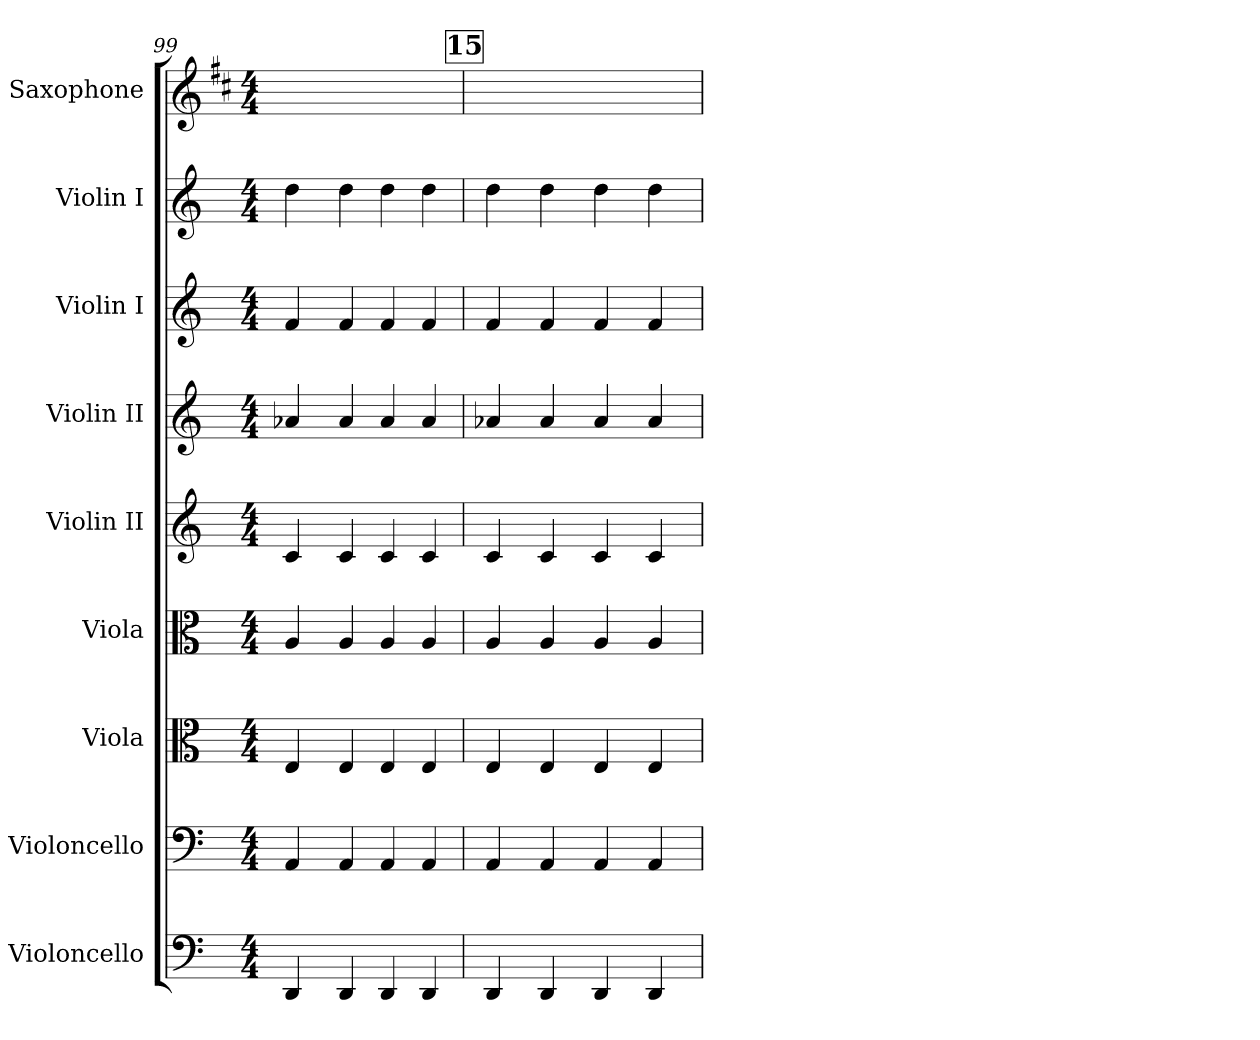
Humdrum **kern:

**kern	**kern	**kern	**kern	**kern	**kern	**kern	**kern	**kern
*part9	*part8	*part7	*part6	*part5	*part4	*part3	*part2	*part1
*staff9	*staff8	*staff7	*staff6	*staff5	*staff4	*staff3	*staff2	*staff1
*I"Violoncello	*I"Violoncello	*I"Viola	*I"Viola	*I"Violin II	*I"Violin II	*I"Violin I	*I"Violin I	*I"Saxophone
*I'Vc.	*I'Vc.	*I'Vla.	*I'Vla.	*I'Vln. II	*I'Vln. II	*I'Vln. I	*I'Vln. I	*
*clefF4	*clefF4	*clefC3	*clefC3	*clefG2	*clefG2	*clefG2	*clefG2	*clefG2
*	*	*	*	*	*	*	*	*ITrd1c2
*k[]	*k[]	*k[]	*k[]	*k[]	*k[]	*k[]	*k[]	*k[]
*	*	*	*	*	*	*	*	*C:
*M4/4	*M4/4	*M4/4	*M4/4	*M4/4	*M4/4	*M4/4	*M4/4	*M4/4
=99	=99	=99	=99	=99	=99	=99	=99	=99
4DD"	4AA"	4E"	4A"	4c"	4a-X"	4f"	4dd"	8ryy
.	.	.	.	.	.	.	.	8ryy
4DD"	4AA"	4E"	4A"	4c"	4a-"	4f"	4dd"	2.ryy
4DD"	4AA"	4E"	4A"	4c"	4a-"	4f"	4dd"	.
4DD"	4AA"	4E"	4A"	4c"	4a-"	4f"	4dd"	.
!!LO:REH:place=s1:t=15
=100	=100	=100	=100	=100	=100	=100	=100	=100
4DD"	4AA"	4E"	4A"	4c"	4a-X"	4f"	4dd	8ryy
.	.	.	.	.	.	.	.	8ryy
4DD"	4AA"	4E"	4A"	4c"	4a-"	4f"	4dd	8ryy
.	.	.	.	.	.	.	.	8ryy
4DD"	4AA"	4E"	4A"	4c"	4a-"	4f"	4dd	8ryy
.	.	.	.	.	.	.	.	8ryy
4DD"	4AA"	4E"	4A"	4c"	4a-"	4f"	4dd	8ryy
.	.	.	.	.	.	.	.	8ryy
=	=	=	=	=	=	=	=	=
*-	*-	*-	*-	*-	*-	*-	*-	*-
